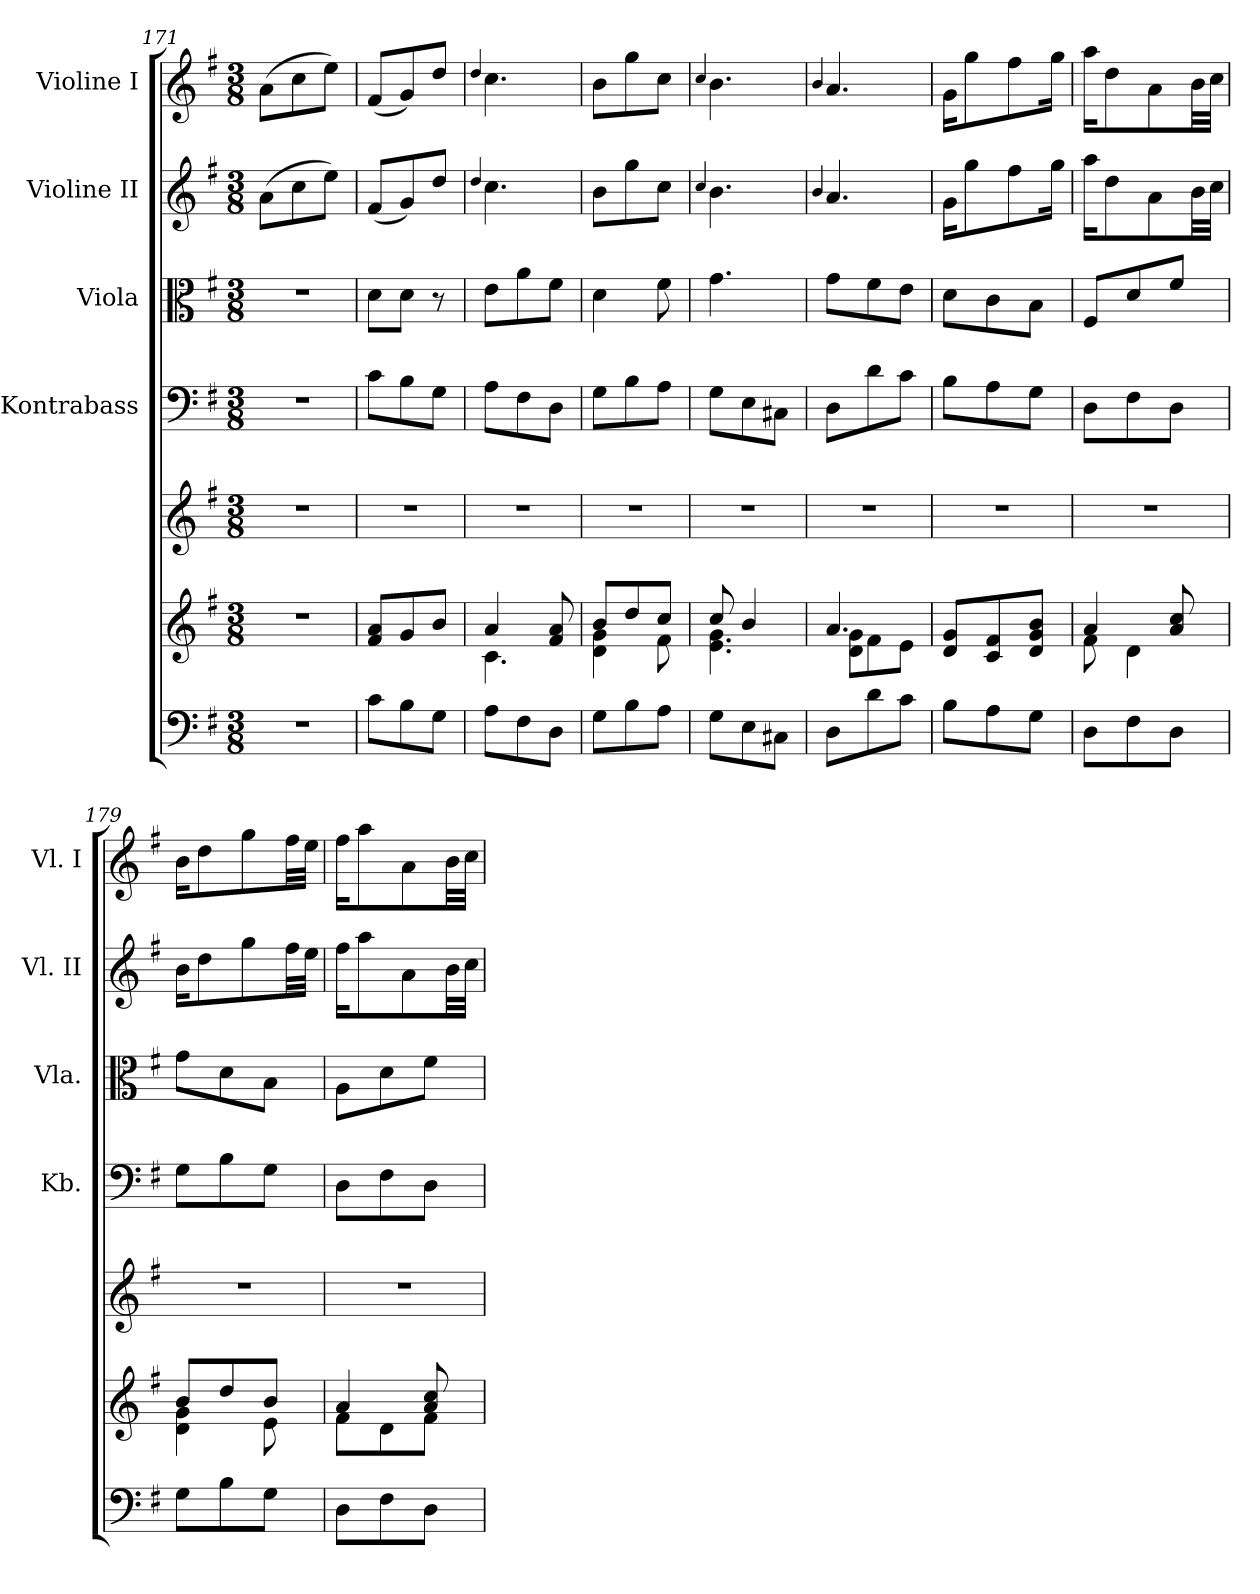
**kern	**kern	**kern	**kern	**kern	**kern	**kern
*part6	*part6	*part5	*part4	*part3	*part2	*part1
*staff7	*staff6	*staff5	*staff4	*staff3	*staff2	*staff1
*	*	*	*I"Kontrabass	*I"Viola	*I"Violine II	*I"Violine I
*	*	*	*I'Kb.	*I'Vla.	*I'Vl. II	*I'Vl. I
*clefF4	*clefG2	*clefG2	*clefF4	*clefC3	*clefG2	*clefG2
*	*	*	*ITrd7c12	*	*	*
*k[f#]	*k[f#]	*k[f#]	*k[f#]	*k[f#]	*k[f#]	*k[f#]
*G:	*G:	*G:	*G:	*G:	*G:	*G:
*M3/8	*M3/8	*M3/8	*M3/8	*M3/8	*M3/8	*M3/8
=171	=171	=171	=171	=171	=171	=171
4.r	4.r	4.r	4.r	4.r	(>8a\L	(>8a\L
.	.	.	.	.	8cc\	8cc\
.	.	.	.	.	8ee\J)	8ee\J)
=172	=172	=172	=172	=172	=172	=172
8c\L	8f#/ 8a/L	4.r	8C\L	8d\L	(<8f#/L	(<8f#/L
8B\	8g/	.	8BB\	8d\J	8g/)	8g/)
8G\J	8b/J	.	8GG\J	8r	8dd/J	8dd/J
=173	=173	=173	=173	=173	=173	=173
.	.	.	.	.	4qqdd/	4qqdd/
*	*^	*	*	*	*	*
8A\L	4a/	4.c\	4.r	8AA\L	8e\L	4.cc\	4.cc\
8F#\	.	.	.	8FF#\	8a\	.	.
8D\J	8f#/ 8a/	.	.	8DD\J	8f#\J	.	.
=174	=174	=174	=174	=174	=174	=174	=174
8G\L	8b/L	4d\ 4g\	4.r	8GG\L	4d\	8b\L	8b\L
8B\	8dd/	.	.	8BB\	.	8gg\	8gg\
8A\J	8cc/J	8f#\	.	8AA\J	8f#\	8cc\J	8cc\J
!!LO:PB:g=z
=175	=175	=175	=175	=175	=175	=175	=175
.	.	.	.	.	.	4qqcc/	4qqcc/
8G\L	8cc/	4.e\ 4.g\	4.r	8GG\L	4.g\	4.b\	4.b\
8E\	4b/	.	.	8EE\	.	.	.
8C#X\J	.	.	.	8CC#X\J	.	.	.
=176	=176	=176	=176	=176	=176	=176	=176
.	.	.	.	.	.	4qqb/	4qqb/
8D\L	4.a/	8d\ 8g\L	4.r	8DD\L	8g\L	4.a/	4.a/
8d\	.	8f#\	.	8D\	8f#\	.	.
8c\J	.	8e\J	.	8C\J	8e\J	.	.
*	*v	*v	*	*	*	*	*
=177	=177	=177	=177	=177	=177	=177
8B\L	8d/ 8g/L	4.r	8BB\L	8d\L	16g\KL	16g\KL
.	.	.	.	.	8gg\	8gg\
8A\	8c/ 8f#/	.	8AA\	8c\	.	.
.	.	.	.	.	8ff#\	8ff#\
8G\J	8d/ 8g/ 8b/J	.	8GG\J	8B\J	.	.
.	.	.	.	.	16gg\Jk	16gg\Jk
=178	=178	=178	=178	=178	=178	=178
*	*^	*	*	*	*	*
8D\L	4a/	8f#\	4.r	8DD\L	8F#/L	16aa\KL	16aa\KL
.	.	.	.	.	.	8dd\	8dd\
8F#\	.	4d\	.	8FF#\	8d/	.	.
.	.	.	.	.	.	8a\	8a\
8D\J	8a/ 8cc/	.	.	8DD\J	8f#/J	.	.
.	.	.	.	.	.	32b\LL	32b\LL
.	.	.	.	.	.	32cc\JJJ	32cc\JJJ
=179	=179	=179	=179	=179	=179	=179	=179
8G\L	8b/L	4d\ 4g\	4.r	8GG\L	8g\L	16b\KL	16b\KL
.	.	.	.	.	.	8dd\	8dd\
8B\	8dd/	.	.	8BB\	8d\	.	.
.	.	.	.	.	.	8gg\	8gg\
8G\J	8b/J	8e\	.	8GG\J	8B\J	.	.
.	.	.	.	.	.	32ff#\LL	32ff#\LL
.	.	.	.	.	.	32ee\JJJ	32ee\JJJ
=180	=180	=180	=180	=180	=180	=180	=180
8D\L	4a/	8f#\L	4.r	8DD\L	8A\L	16ff#\KL	16ff#\KL
.	.	.	.	.	.	8aa\	8aa\
8F#\	.	8d\	.	8FF#\	8d\	.	.
.	.	.	.	.	.	8a\	8a\
8D\J	8a/ 8cc/	8f#\J	.	8DD\J	8f#\J	.	.
.	.	.	.	.	.	32b\LL	32b\LL
.	.	.	.	.	.	32cc\JJJ	32cc\JJJ
*	*v	*v	*	*	*	*	*
=	=	=	=	=	=	=
*-	*-	*-	*-	*-	*-	*-
